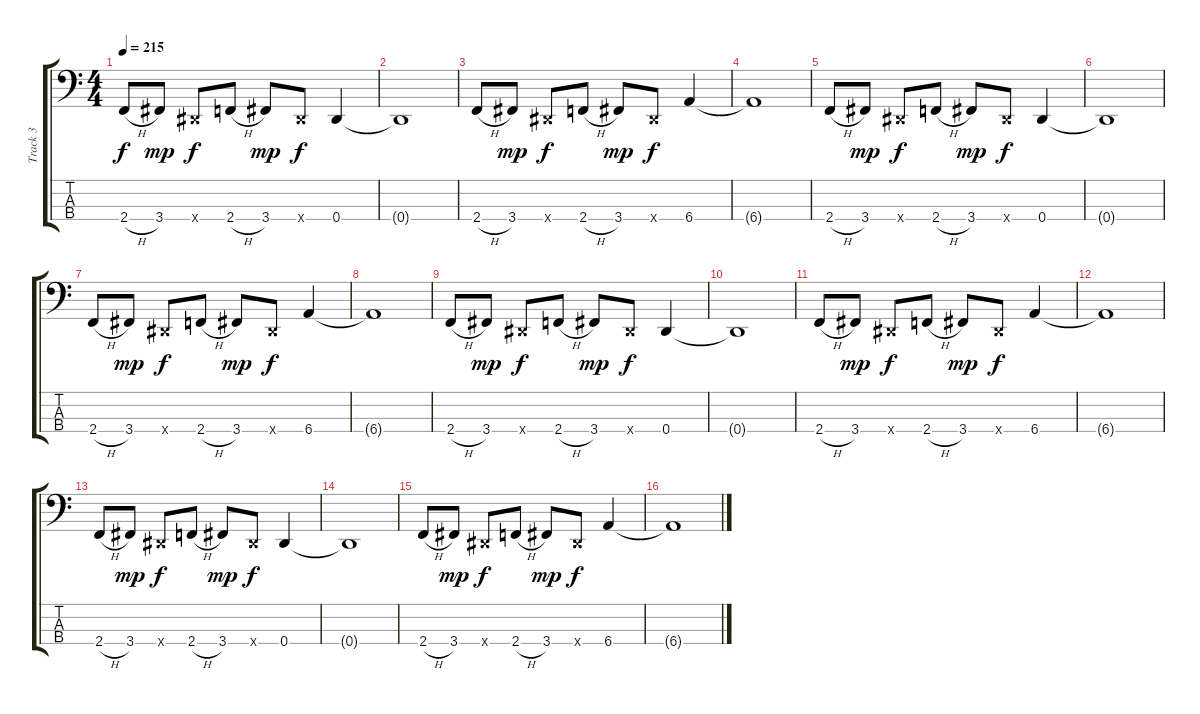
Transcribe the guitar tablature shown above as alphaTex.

\track ("Track 3" "Track 3") {instrument electricbasspick}
\staff {score tabs}
\tuning (Gb2 Db2 Ab1 Eb1) {hide}
\ts (4 4)
\tempo 215
\tempo 190
\tempo 215
\clef f4
\ks c
2.4{h}.8{dy f instrument electricbasspick} 3.4.8{dy mp} 0.4{x}.8{dy f} 2.4{h}.8 3.4.8{dy mp} 0.4{x}.8{dy f} 0.4.4 |
0.4{t}.1 |
2.4{h}.8 3.4.8{dy mp} 0.4{x}.8{dy f} 2.4{h}.8 3.4.8{dy mp} 0.4{x}.8{dy f} 6.4.4 |
6.4{t}.1 |
2.4{h}.8 3.4.8{dy mp} 0.4{x}.8{dy f} 2.4{h}.8 3.4.8{dy mp} 0.4{x}.8{dy f} 0.4.4 |
0.4{t}.1 |
2.4{h}.8 3.4.8{dy mp} 0.4{x}.8{dy f} 2.4{h}.8 3.4.8{dy mp} 0.4{x}.8{dy f} 6.4.4 |
6.4{t}.1 |
2.4{h}.8 3.4.8{dy mp} 0.4{x}.8{dy f} 2.4{h}.8 3.4.8{dy mp} 0.4{x}.8{dy f} 0.4.4 |
0.4{t}.1 |
2.4{h}.8 3.4.8{dy mp} 0.4{x}.8{dy f} 2.4{h}.8 3.4.8{dy mp} 0.4{x}.8{dy f} 6.4.4 |
6.4{t}.1 |
2.4{h}.8 3.4.8{dy mp} 0.4{x}.8{dy f} 2.4{h}.8 3.4.8{dy mp} 0.4{x}.8{dy f} 0.4.4 |
0.4{t}.1 |
2.4{h}.8 3.4.8{dy mp} 0.4{x}.8{dy f} 2.4{h}.8 3.4.8{dy mp} 0.4{x}.8{dy f} 6.4.4 |
6.4{t}.1
